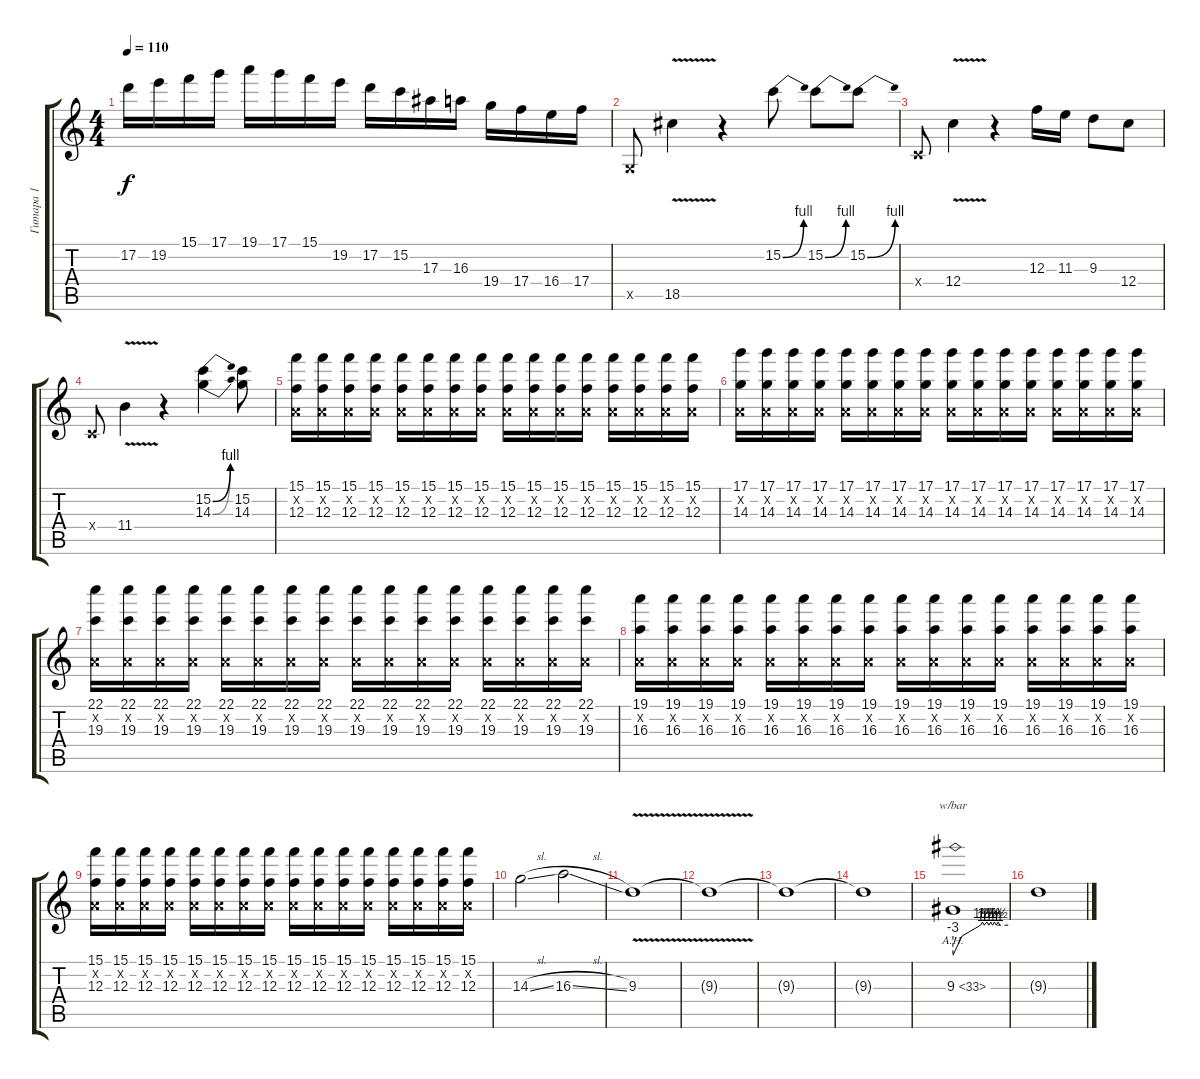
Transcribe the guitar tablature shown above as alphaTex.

\track ("Гитара 1" "Гитара 1") {instrument overdrivenguitar}
\staff {score tabs}
\tuning (D4 A3 F3 C3 G2 D2) {hide}
\ts (4 4)
\tempo 110
\clef g2
\ks c
17.2.16{dy f} 19.2.16 15.1.16 17.1.16 19.1.16 17.1.16 15.1.16 19.2.16 17.2.16 15.2.16 17.3.16 16.3.16 19.4.16 17.4.16 16.4.16 17.4.16 |
0.5{x}.8 18.5{v}.4 r.4 15.2{be (bend 0 0 60 4)}.8 15.2{be (bend 0 0 60 4)}.8 15.2{be (bend 0 0 60 4)}.8 |
0.4{x}.8 12.4{v}.4 r.4 12.3.16 11.3.16 9.3.8 12.4.8 |
0.4{x}.8 11.4{v}.4 r.4 (15.2{be (bend 0 0 60 4)} 14.3{be (bend 0 0 60 4)}).4 (15.2 14.3).8 |
(15.1 0.2{x} 12.3).16 (15.1 0.2{x} 12.3).16 (15.1 0.2{x} 12.3).16 (15.1 0.2{x} 12.3).16 (15.1 0.2{x} 12.3).16 (15.1 0.2{x} 12.3).16 (15.1 0.2{x} 12.3).16 (15.1 0.2{x} 12.3).16 (15.1 0.2{x} 12.3).16 (15.1 0.2{x} 12.3).16 (15.1 0.2{x} 12.3).16 (15.1 0.2{x} 12.3).16 (15.1 0.2{x} 12.3).16 (15.1 0.2{x} 12.3).16 (15.1 0.2{x} 12.3).16 (15.1 0.2{x} 12.3).16 |
(17.1 0.2{x} 14.3).16 (17.1 0.2{x} 14.3).16 (17.1 0.2{x} 14.3).16 (17.1 0.2{x} 14.3).16 (17.1 0.2{x} 14.3).16 (17.1 0.2{x} 14.3).16 (17.1 0.2{x} 14.3).16 (17.1 0.2{x} 14.3).16 (17.1 0.2{x} 14.3).16 (17.1 0.2{x} 14.3).16 (17.1 0.2{x} 14.3).16 (17.1 0.2{x} 14.3).16 (17.1 0.2{x} 14.3).16 (17.1 0.2{x} 14.3).16 (17.1 0.2{x} 14.3).16 (17.1 0.2{x} 14.3).16 |
(22.1 0.2{x} 19.3).16 (22.1 0.2{x} 19.3).16 (22.1 0.2{x} 19.3).16 (22.1 0.2{x} 19.3).16 (22.1 0.2{x} 19.3).16 (22.1 0.2{x} 19.3).16 (22.1 0.2{x} 19.3).16 (22.1 0.2{x} 19.3).16 (22.1 0.2{x} 19.3).16 (22.1 0.2{x} 19.3).16 (22.1 0.2{x} 19.3).16 (22.1 0.2{x} 19.3).16 (22.1 0.2{x} 19.3).16 (22.1 0.2{x} 19.3).16 (22.1 0.2{x} 19.3).16 (22.1 0.2{x} 19.3).16 |
(19.1 0.2{x} 16.3).16 (19.1 0.2{x} 16.3).16 (19.1 0.2{x} 16.3).16 (19.1 0.2{x} 16.3).16 (19.1 0.2{x} 16.3).16 (19.1 0.2{x} 16.3).16 (19.1 0.2{x} 16.3).16 (19.1 0.2{x} 16.3).16 (19.1 0.2{x} 16.3).16 (19.1 0.2{x} 16.3).16 (19.1 0.2{x} 16.3).16 (19.1 0.2{x} 16.3).16 (19.1 0.2{x} 16.3).16 (19.1 0.2{x} 16.3).16 (19.1 0.2{x} 16.3).16 (19.1 0.2{x} 16.3).16 |
(15.1 0.2{x} 12.3).16 (15.1 0.2{x} 12.3).16 (15.1 0.2{x} 12.3).16 (15.1 0.2{x} 12.3).16 (15.1 0.2{x} 12.3).16 (15.1 0.2{x} 12.3).16 (15.1 0.2{x} 12.3).16 (15.1 0.2{x} 12.3).16 (15.1 0.2{x} 12.3).16 (15.1 0.2{x} 12.3).16 (15.1 0.2{x} 12.3).16 (15.1 0.2{x} 12.3).16 (15.1 0.2{x} 12.3).16 (15.1 0.2{x} 12.3).16 (15.1 0.2{x} 12.3).16 (15.1 0.2{x} 12.3).16 |
14.3{sl}.2 16.3{sl}.2 |
9.3{v}.1 |
9.3{t}.1 |
9.3{t}.1 |
9.3{t}.1 |
9.3{ah 24}.1{tbe (custom default 0 -12 10 0 30 4 32 6 34 4 37 6 39 4 41 6 43 4 45 6 47 4 49 6 51 4 60 4)} |
9.3{t}.1
